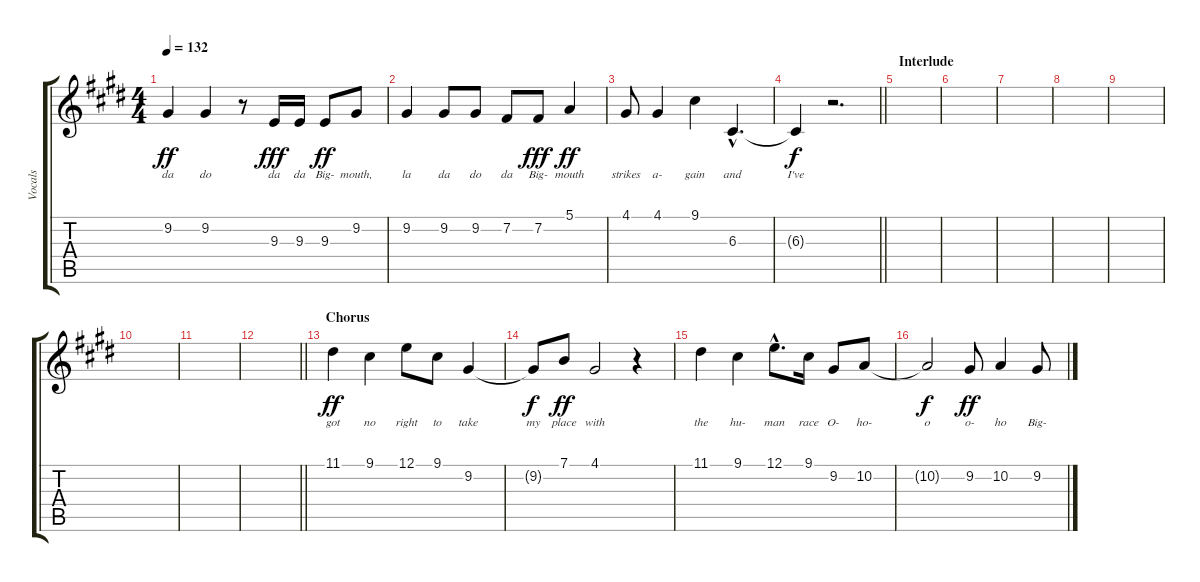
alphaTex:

\track ("Vocals" "Vocals") {instrument vibraphone}
\staff {score tabs}
\tuning (E4 B3 G3 D3 A2 E2) {hide}
\ts (4 4)
\tempo 132
\clef g2
\ks e
9.2.4{lyrics (0 "da") lyrics (1 "") lyrics (2 "") lyrics (3 "") lyrics (4 "") dy ff} 9.2.4{lyrics (0 "do") lyrics (1 "") lyrics (2 "") lyrics (3 "") lyrics (4 "")} r.8 9.3.16{lyrics (0 "da") lyrics (1 "") lyrics (2 "") lyrics (3 "") lyrics (4 "") dy fff} 9.3.16{lyrics (0 "da") lyrics (1 "") lyrics (2 "") lyrics (3 "") lyrics (4 "")} 9.3.8{lyrics (0 "Big-") lyrics (1 "") lyrics (2 "") lyrics (3 "") lyrics (4 "") dy ff} 9.2.8{lyrics (0 "mouth,") lyrics (1 "") lyrics (2 "") lyrics (3 "") lyrics (4 "")} |
9.2.4{lyrics (0 "la") lyrics (1 "") lyrics (2 "") lyrics (3 "") lyrics (4 "")} 9.2.8{lyrics (0 "da") lyrics (1 "") lyrics (2 "") lyrics (3 "") lyrics (4 "")} 9.2.8{lyrics (0 "do") lyrics (1 "") lyrics (2 "") lyrics (3 "") lyrics (4 "")} 7.2.8{lyrics (0 "da") lyrics (1 "") lyrics (2 "") lyrics (3 "") lyrics (4 "")} 7.2.8{lyrics (0 "Big-") lyrics (1 "") lyrics (2 "") lyrics (3 "") lyrics (4 "") dy fff} 5.1.4{lyrics (0 "mouth") lyrics (1 "") lyrics (2 "") lyrics (3 "") lyrics (4 "") dy ff} |
4.1.8{lyrics (0 "strikes") lyrics (1 "") lyrics (2 "") lyrics (3 "") lyrics (4 "")} 4.1.4{lyrics (0 "a-") lyrics (1 "") lyrics (2 "") lyrics (3 "") lyrics (4 "")} 9.1.4{lyrics (0 "gain") lyrics (1 "") lyrics (2 "") lyrics (3 "") lyrics (4 "")} 6.3{hac}.4{d lyrics (0 "and") lyrics (1 "") lyrics (2 "") lyrics (3 "") lyrics (4 "")} |
\barLineRight lightlight
6.3{t}.4{lyrics (0 "I've") lyrics (1 "") lyrics (2 "") lyrics (3 "") lyrics (4 "") dy f} r.2{d} |
\section ("" "Interlude")
|
|
|
|
|
|
|
\barLineRight lightlight
|
\section ("" "Chorus")
11.1.4{lyrics (0 "got") lyrics (1 "") lyrics (2 "") lyrics (3 "") lyrics (4 "") dy ff} 9.1.4{lyrics (0 "no") lyrics (1 "") lyrics (2 "") lyrics (3 "") lyrics (4 "")} 12.1.8{lyrics (0 "right") lyrics (1 "") lyrics (2 "") lyrics (3 "") lyrics (4 "")} 9.1.8{lyrics (0 "to") lyrics (1 "") lyrics (2 "") lyrics (3 "") lyrics (4 "")} 9.2.4{lyrics (0 "take") lyrics (1 "") lyrics (2 "") lyrics (3 "") lyrics (4 "")} |
9.2{t}.8{lyrics (0 "my") lyrics (1 "") lyrics (2 "") lyrics (3 "") lyrics (4 "") dy f} 7.1.8{lyrics (0 "place") lyrics (1 "") lyrics (2 "") lyrics (3 "") lyrics (4 "") dy ff} 4.1.2{lyrics (0 "with") lyrics (1 "") lyrics (2 "") lyrics (3 "") lyrics (4 "")} r.4 |
11.1.4{lyrics (0 "the") lyrics (1 "") lyrics (2 "") lyrics (3 "") lyrics (4 "")} 9.1.4{lyrics (0 "hu-") lyrics (1 "") lyrics (2 "") lyrics (3 "") lyrics (4 "")} 12.1{hac}.8{d lyrics (0 "man") lyrics (1 "") lyrics (2 "") lyrics (3 "") lyrics (4 "")} 9.1.16{lyrics (0 "race") lyrics (1 "") lyrics (2 "") lyrics (3 "") lyrics (4 "")} 9.2.8{lyrics (0 "O-") lyrics (1 "") lyrics (2 "") lyrics (3 "") lyrics (4 "")} 10.2.8{lyrics (0 "ho-") lyrics (1 "") lyrics (2 "") lyrics (3 "") lyrics (4 "")} |
10.2{t}.2{lyrics (0 "o") lyrics (1 "") lyrics (2 "") lyrics (3 "") lyrics (4 "") dy f} 9.2.8{lyrics (0 "o-") lyrics (1 "") lyrics (2 "") lyrics (3 "") lyrics (4 "") dy ff} 10.2.4{lyrics (0 "ho") lyrics (1 "") lyrics (2 "") lyrics (3 "") lyrics (4 "")} 9.2.8{lyrics (0 "Big-") lyrics (1 "") lyrics (2 "") lyrics (3 "") lyrics (4 "")}
